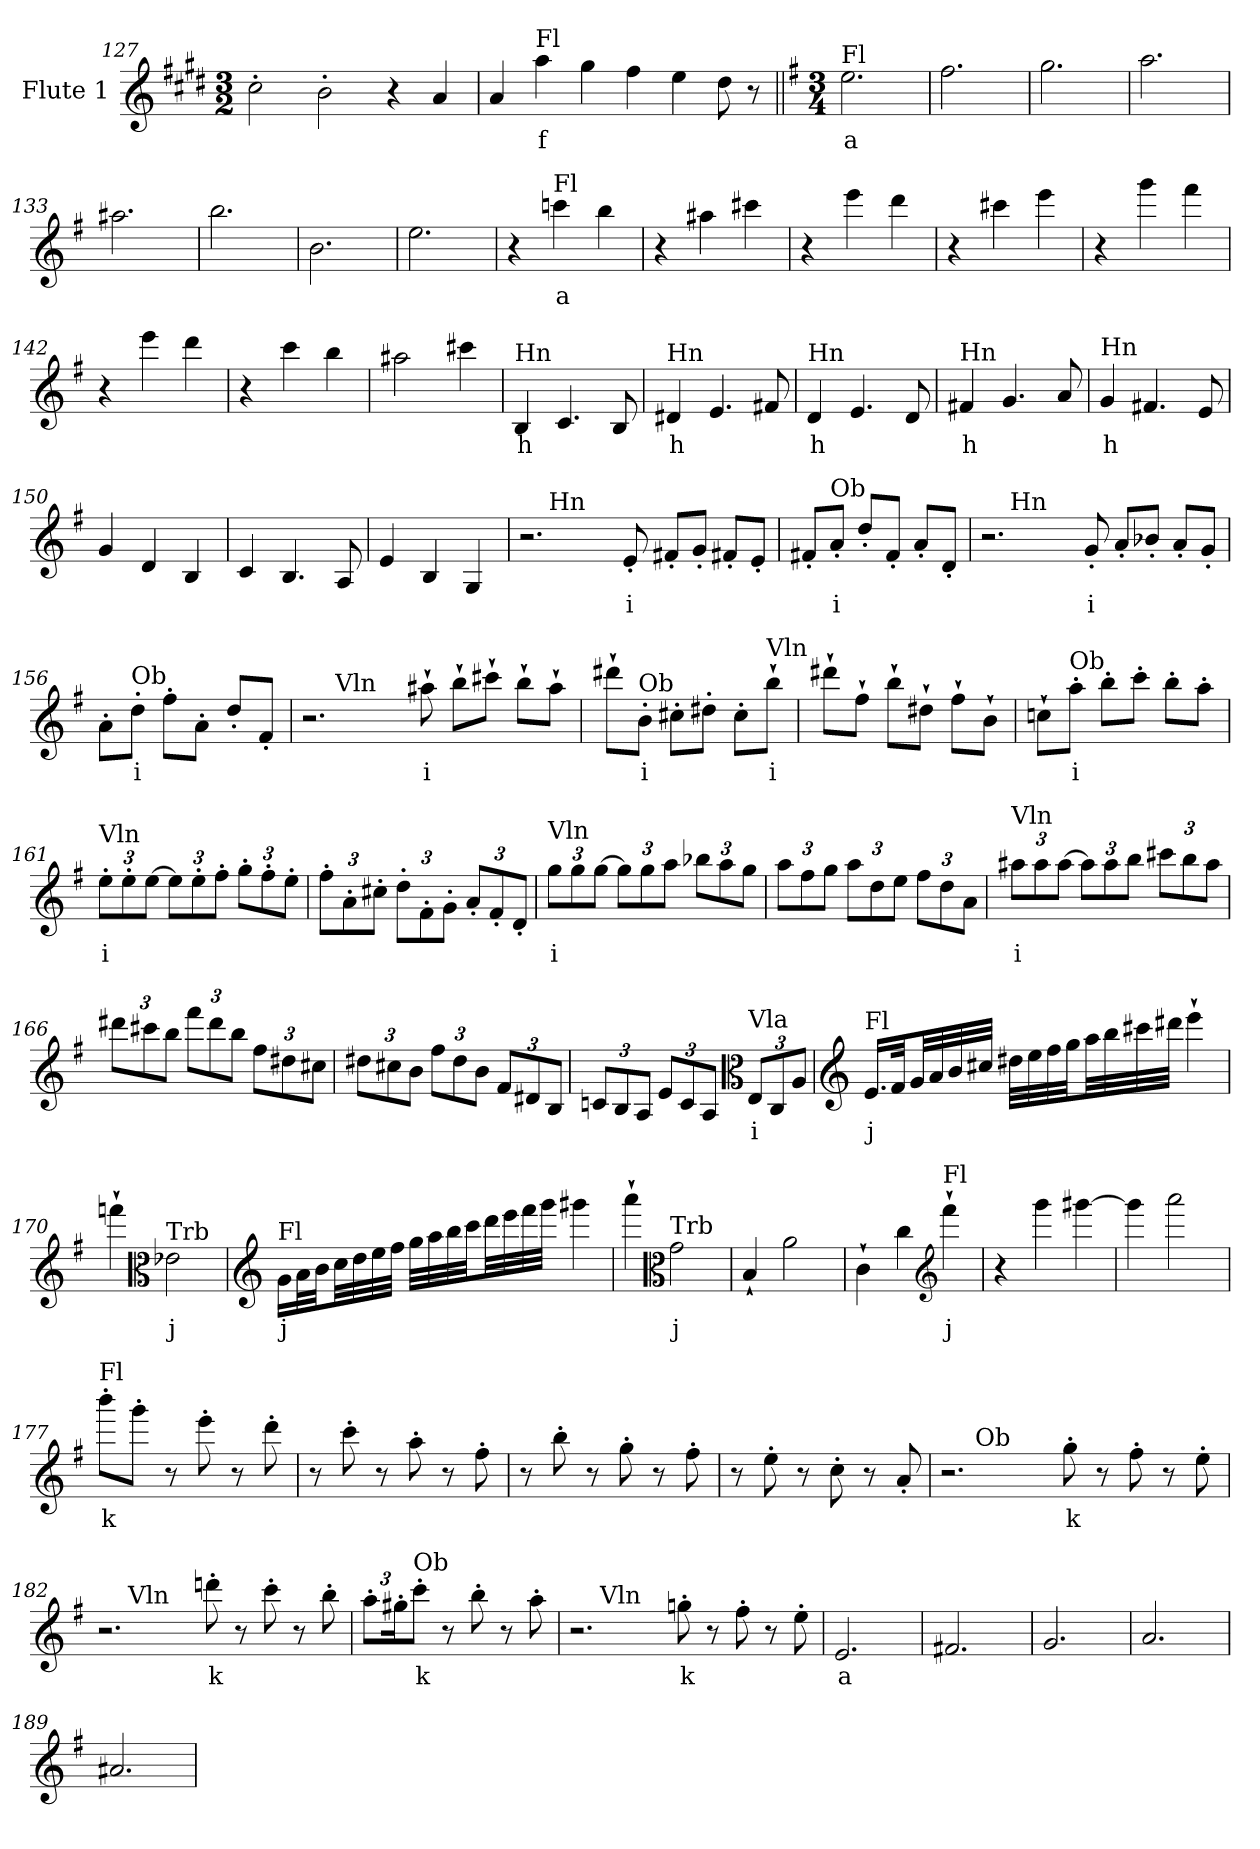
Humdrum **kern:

**kern	**text
*part1	*part1
*staff1	*staff1
*I"Flute 1	*
*I'Fl 1	*
*clefG2	*
*k[f#c#g#d#]	*
*M3/2	*
=127	=127
2cc#'	.
2b'	.
4r	.
4a	.
=128	=128
4a	.
!LO:TX:a:t=Fl	!
!	!LO:LY:color=#FF0000
4aa	f
4gg#	.
4ff#	.
4ee	.
8dd#	.
8r	.
!!LO:PB:g=z
=129||	=129||
*k[f#]	*
*M3/4	*
*MM108	*
!LO:TX:a:t=Fl	!
!	!LO:LY:color=#FF0000
2.ee	a
=130	=130
2.ff#	.
=131	=131
2.gg	.
=132	=132
2.aa	.
=133	=133
2.aa#X	.
=134	=134
2.bb	.
=135	=135
2.b	.
=136	=136
2.ee	.
!!LO:PB:g=z
=137	=137
4r	.
!LO:TX:a:t=Fl	!
!	!LO:LY:color=#FF0000
4cccn	a
4bb	.
=138	=138
4r	.
4aa#X	.
4ccc#X	.
=139	=139
4r	.
4eee	.
4ddd	.
=140	=140
4r	.
4ccc#X	.
4eee	.
=141	=141
4r	.
4ggg	.
4fff#	.
=142	=142
4r	.
4eee	.
4ddd	.
=143	=143
4r	.
4ccc	.
4bb	.
=144	=144
2aa#X	.
4ccc#X	.
!!LO:PB:g=z
=145	=145
!LO:TX:a:t=Hn	!
!	!LO:LY:color=#FF0000
4B	h
4.c	.
8B	.
=146	=146
!LO:TX:a:t=Hn	!
!	!LO:LY:color=#FF0000
4d#X	h
4.e	.
8f#X	.
=147	=147
!LO:TX:a:t=Hn	!
!	!LO:LY:color=#FF0000
4d	h
4.e	.
8d	.
=148	=148
!LO:TX:a:t=Hn	!
!	!LO:LY:color=#FF0000
4f#X	h
4.g	.
8a	.
=149	=149
!LO:TX:a:t=Hn	!
!	!LO:LY:color=#FF0000
4g	h
4.f#X	.
8e	.
=150	=150
4g	.
4d	.
4B	.
=151	=151
4c	.
4.B	.
8A	.
=152	=152
4e	.
4B	.
4G	.
!!LO:PB:g=z
=153	=153
*^	*
2.r	8ryy	.
!	!LO:TX:a:t=Hn	!
.	1ryy	.
!	!	!LO:LY:color=#FF0000
8e'	.	i
8f#X'/L	.	.
8g'/J	.	.
8f#X'/L	4ryy	.
8e'/J	.	.
*v	*v	*
=154	=154
8f#X'/L	.
!LO:TX:a:t=Ob	!
!	!LO:LY:color=#FF0000
8a'/J	i
8dd'/L	.
8f#'/J	.
8a'/L	.
8d'/J	.
=155	=155
*^	*
2.r	8ryy	.
!	!LO:TX:a:t=Hn	!
.	1ryy	.
!	!	!LO:LY:color=#FF0000
8g'	.	i
8a'/L	.	.
8b-X'/J	.	.
8a'/L	4ryy	.
8g'/J	.	.
*v	*v	*
=156	=156
8a'\L	.
!LO:TX:a:t=Ob	!
!	!LO:LY:color=#FF0000
8dd'\J	i
8ff#'\L	.
8a'\J	.
8dd'/L	.
8f#'/J	.
!!LO:PB:g=z
=157	=157
*^	*
2.r	8ryy	.
!	!LO:TX:a:t=Vln	!
.	1ryy	.
!	!	!LO:LY:color=#FF0000
8aa#X`	.	i
8bb`\L	.	.
8ccc#X`\J	.	.
8bb`\L	4ryy	.
8aa#`\J	.	.
*v	*v	*
=158	=158
8ddd#X`\L	.
!LO:TX:a:t=Ob	!
!	!LO:LY:color=#FF0000
8b'\J	i
8cc#X'\L	.
8dd#X'\J	.
8cc#'\L	.
!LO:TX:a:t=Vln	!
!	!LO:LY:color=#FF0000
8bb`\J	i
=159	=159
8ddd#X`\L	.
8ff#`\J	.
8bb`\L	.
8dd#X`\J	.
8ff#`\L	.
8b`\J	.
=160	=160
8ccn`\L	.
!LO:TX:a:t=Ob	!
!	!LO:LY:color=#FF0000
8aa'\J	i
8bb'\L	.
8ccc'\J	.
8bb'\L	.
8aa'\J	.
!!LO:PB:g=z
=161	=161
*Xbrackettup	*
!LO:TX:a:t=Vln	!
!	!LO:LY:color=#FF0000
12ee'\L	i
12ee'\	.
[12ee\J	.
12ee\L]	.
12ee'\	.
12ff#'\J	.
12gg'\L	.
12ff#'\	.
12ee'\J	.
=162	=162
12ff#'\L	.
12a'\	.
12cc#X'\J	.
12dd'\L	.
12f#'\	.
12g'\J	.
12a'/L	.
12f#'/	.
12d'/J	.
=163	=163
!LO:TX:a:t=Vln	!
!	!LO:LY:color=#FF0000
12gg\L	i
12gg\	.
[12gg\J	.
12gg\L]	.
12gg\	.
12aa\J	.
12bb-X\L	.
12aa\	.
12gg\J	.
=164	=164
12aa\L	.
12ff#\	.
12gg\J	.
12aa\L	.
12dd\	.
12ee\J	.
12ff#\L	.
12dd\	.
12a\J	.
!!LO:PB:g=z
=165	=165
!LO:TX:a:t=Vln	!
!	!LO:LY:color=#FF0000
12aa#X\L	i
12aa#\	.
[12aa#\J	.
12aa#\L]	.
12aa#\	.
12bb\J	.
12ccc#X\L	.
12bb\	.
12aa#\J	.
=166	=166
12ddd#X\L	.
12ccc#X\	.
12bb\J	.
12fff#\L	.
12ddd#\	.
12bb\J	.
12ff#\L	.
12dd#X\	.
12cc#X\J	.
=167	=167
12dd#X\L	.
12cc#X\	.
12b\J	.
12ff#\L	.
12dd#\	.
12b\J	.
12f#/L	.
12d#X/	.
12B/J	.
=168	=168
12cn/L	.
12B/	.
12A/J	.
12e/L	.
12c/	.
12A/J	.
*clefC3	*
!LO:TX:a:t=Vla	!
!	!LO:LY:color=#FF0000
12E/L	i
12C/	.
12A/J	.
!!LO:PB:g=z
=169	=169
*clefG2	*
!LO:TX:a:t=Fl	!
!	!LO:LY:color=#FF0000
16.e/LL	j
32f#/Jk	.
32g/LL	.
32a/	.
32b/	.
32cc#X/JJJ	.
32dd#X\LLL	.
32ee\	.
32ff#\	.
32gg\JJ	.
32aa\LL	.
32bb\	.
32ccc#X\	.
32ddd#X\JJJ	.
4eee`	.
=170	=170
4fffn`	.
*clefC3	*
!LO:TX:a:t=Trb	!
!	!LO:LY:color=#FF0000
2e-X	j
=171	=171
*clefG2	*
!LO:TX:a:t=Fl	!
!	!LO:LY:color=#FF0000
16g\LL	j
32a\L	.
32b\JJ	.
32cc\LL	.
32dd\	.
32ee\	.
32ff#\JJJ	.
32gg\LLL	.
32aa\	.
32bb\	.
32ccc\JJ	.
32ddd\LL	.
32eee\	.
32fff#\	.
32ggg\JJJ	.
4ggg#X	.
=172	=172
4aaa`	.
*clefC3	*
!LO:TX:a:t=Trb	!
!	!LO:LY:color=#FF0000
2g	j
!!LO:PB:g=z
=173	=173
4B`	.
2a	.
=174	=174
4c`	.
4cc	.
*clefG2	*
!LO:TX:a:t=Fl	!
!	!LO:LY:color=#FF0000
4fff#`	j
=175	=175
4r	.
4ggg	.
[4ggg#X	.
=176	=176
4ggg#]	.
2aaa	.
!!LO:PB:g=z
=177	=177
!LO:TX:a:t=Fl	!
!	!LO:LY:color=#FF0000
8bbb'\L	k
8ggg'\J	.
8r	.
8eee'	.
8r	.
8ddd'	.
=178	=178
8r	.
8ccc'	.
8r	.
8aa'	.
8r	.
8ff#'	.
=179	=179
8r	.
8bb'	.
8r	.
8gg'	.
8r	.
8ff#'	.
=180	=180
8r	.
8ee'	.
8r	.
8cc'	.
8r	.
8a'	.
!!LO:PB:g=z
=181	=181
*^	*
2.r	8ryy	.
!	!LO:TX:a:t=Ob	!
.	1ryy	.
!	!	!LO:LY:color=#FF0000
8gg'	.	k
8r	.	.
8ff#'	.	.
8r	4ryy	.
8ee'	.	.
=182	=182	=182
2.r	8ryy	.
!	!LO:TX:a:t=Vln	!
.	1ryy	.
!	!	!LO:LY:color=#FF0000
8dddn'	.	k
8r	.	.
8ccc'	.	.
8r	4ryy	.
8bb'	.	.
*v	*v	*
=183	=183
12aa'\L	.
24gg#X'\k	.
!LO:TX:a:t=Ob	!
!	!LO:LY:color=#FF0000
8ccc'\J	k
8r	.
8bb'	.
8r	.
8aa'	.
=184	=184
*^	*
2.r	8ryy	.
!	!LO:TX:a:t=Vln	!
.	1ryy	.
!	!	!LO:LY:color=#FF0000
8ggn'	.	k
8r	.	.
8ff#'	.	.
8r	4ryy	.
8ee'	.	.
*v	*v	*
!!LO:PB:g=z
=185	=185
*^	*
!LO:TX:a:t=Hn	!	!
!	!	!LO:LY:color=#FF0000
*v	*v	*
2.e	a
=186	=186
2.f#X	.
=187	=187
2.g	.
=188	=188
2.a	.
!!LO:PB:g=z
=189	=189
2.a#X	.
=	=
*-	*-
